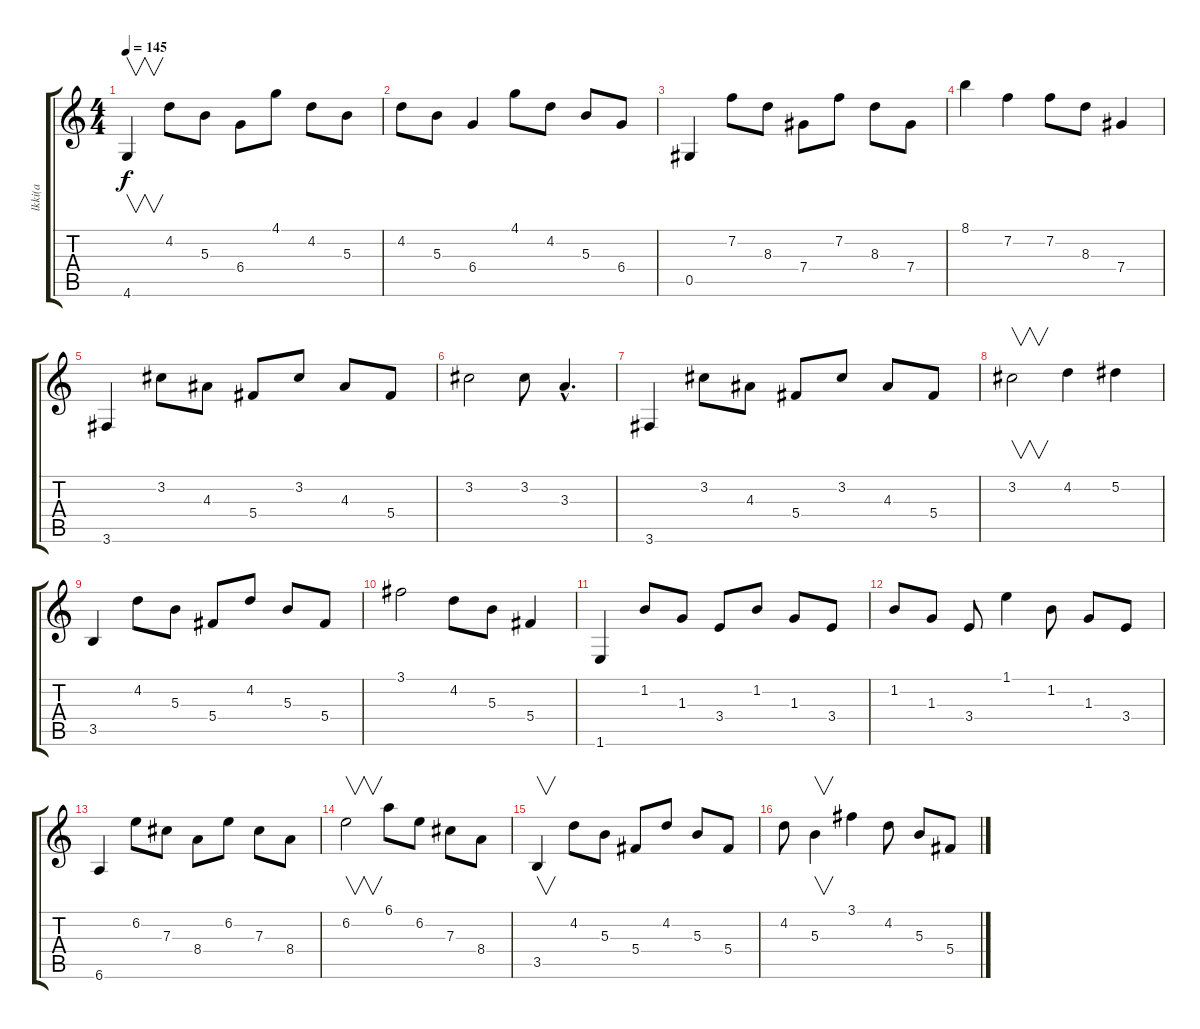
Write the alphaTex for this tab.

\track ("lkki(acustico)" "lkki(a") {instrument acousticguitarnylon}
\staff {score tabs}
\tuning (Eb4 Bb3 Gb3 Db3 Ab2 Eb2) {hide}
\ts (4 4)
\tempo 145
\clef g2
\ks c
4.6.4{v dy f} 4.2.8 5.3.8 6.4.8 4.1.8 4.2.8 5.3.8 |
4.2.8 5.3.8 6.4.4 4.1.8 4.2.8 5.3.8 6.4.8 |
0.5.4 7.2.8 8.3.8 7.4.8 7.2.8 8.3.8 7.4.8 |
8.1.4 7.2.4 7.2.8 8.3.8 7.4.4 |
3.6.4 3.2.8 4.3.8 5.4.8 3.2.8 4.3.8 5.4.8 |
3.2.2 3.2.8 3.3{hac}.4{d} |
3.6.4 3.2.8 4.3.8 5.4.8 3.2.8 4.3.8 5.4.8 |
3.2.2{v} 4.2.4 5.2.4 |
3.5.4 4.2.8 5.3.8 5.4.8 4.2.8 5.3.8 5.4.8 |
3.1.2 4.2.8 5.3.8 5.4.4 |
1.6.4 1.2.8 1.3.8 3.4.8 1.2.8 1.3.8 3.4.8 |
1.2.8 1.3.8 3.4.8 1.1.4 1.2.8 1.3.8 3.4.8 |
6.6.4 6.2.8 7.3.8 8.4.8 6.2.8 7.3.8 8.4.8 |
6.2.2{v} 6.1.8 6.2.8 7.3.8 8.4.8 |
3.5.4{v volume 6} 4.2.8 5.3.8 5.4.8 4.2.8 5.3.8 5.4.8 |
4.2.8 5.3.4{v} 3.1.4 4.2.8 5.3.8 5.4.8
